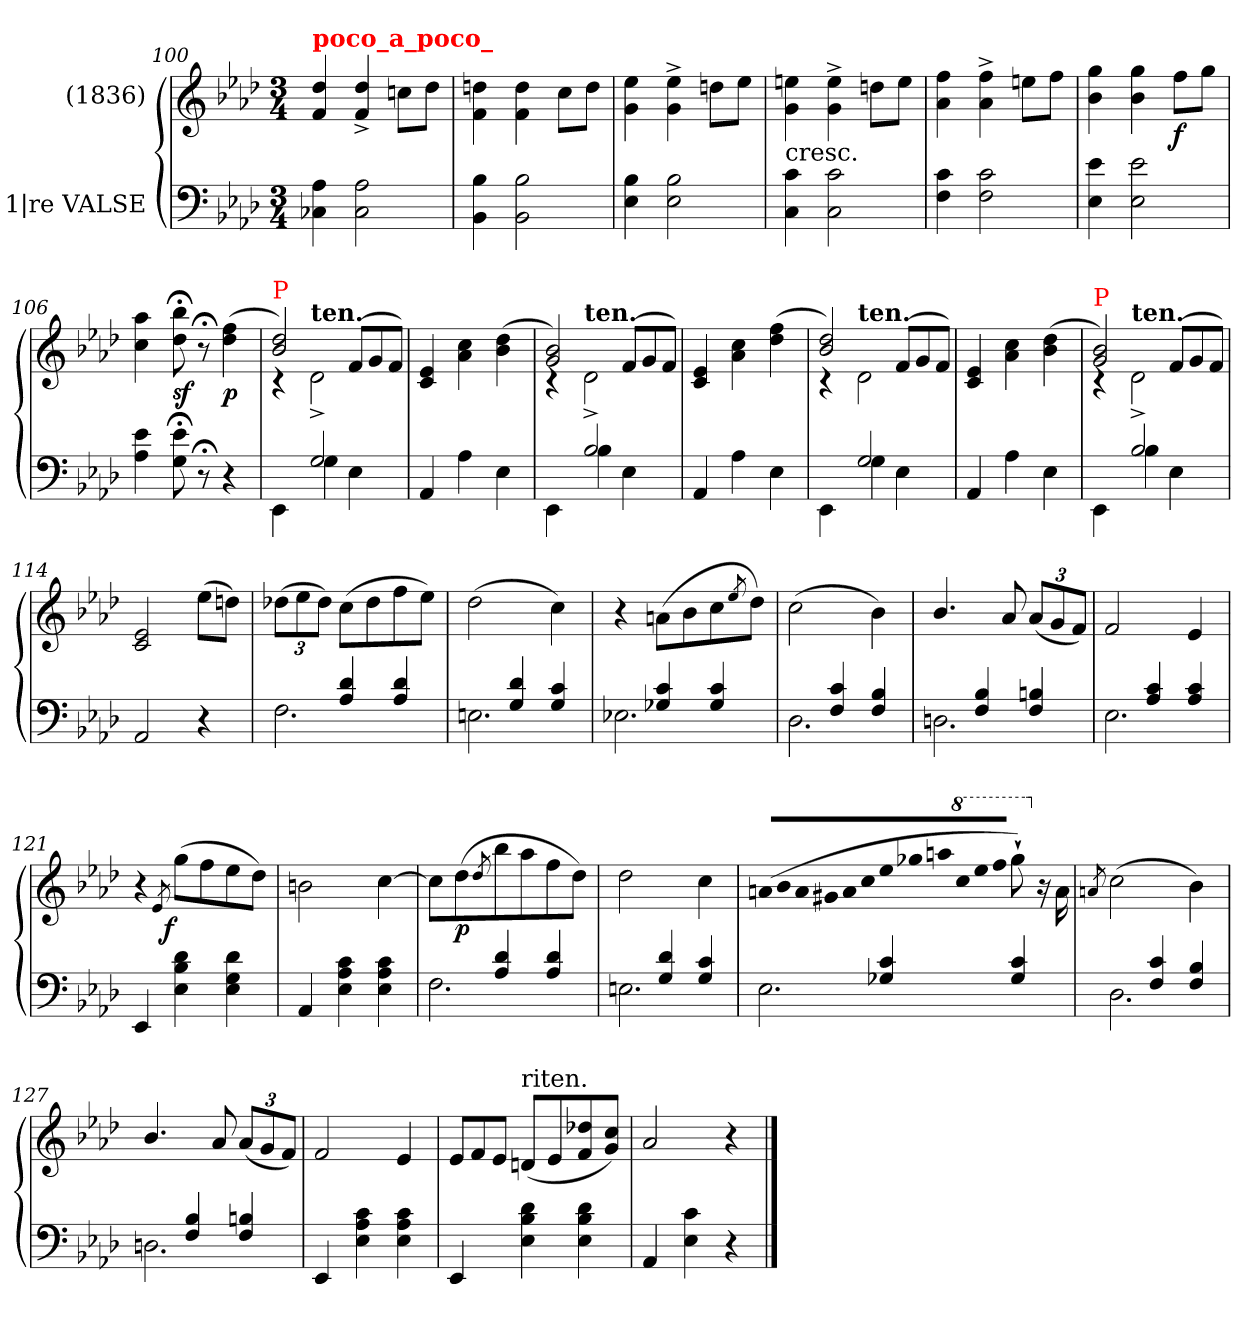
**kern	**kern	**dynam
*part2	*part1	*part1
*staff2	*staff1	*staff1
*I"1|re VALSE	*I"(1836)	*
*clefF4	*clefG2	*
*k[b-e-a-d-]	*k[b-e-a-d-]	*
*M3/4	*M3/4	*
=100	=100	=100
!	!LO:TX:a:B:color=red:t=poco_a_poco_	!
4A- 4C-X	4dd- 4f	.
2A- 2C-	4dd-^< 4f^<	.
.	8ccnL	.
.	8dd-J	.
=101	=101	=101
4B- 4BB-	4ddn\ 4f\	.
2B- 2BB-	4dd\ 4f\	.
.	8ccL	.
.	8ddJ	.
=102	=102	=102
4B- 4E-	4ee- 4g	.
2B- 2E-	4ee-^< 4g^<	.
.	8ddnL	.
.	8ee-J	.
=103	=103	=103
!	!LO:TX:c:t=cresc.	!
4c 4C	4een 4g	.
2c 2C	4ee^< 4g^<	.
.	8ddnL	.
.	8eeJ	.
=104	=104	=104
4c 4F	4ff 4a-	.
2c 2F	4ff^< 4a-^<	.
.	8eenL	.
.	8ffJ	.
=105	=105	=105
4e- 4E-	4gg 4b-	.
2e- 2E-	4gg 4b-	.
.	8ffL	f
.	8ggJ	.
=106	=106	=106
4e- 4A-	4aa- 4cc	.
8e-;< 8G;<	8bb-;< 8dd-;<	sf
8r;<	8r;<	.
4r	(>4ff 4dd-	p
=107	=107	=107
*^	*^	*
!	!	!LO:TX:a:color=red:t=P	!	!
4ryy	4EE-\	2dd- 2b-)	4rc	.
!	!	!	!LO:TX:a:B:t=ten.	!
2G	4G	.	2d-^<	.
*	*	*Xtuplet	*	*
.	4E-	(<12fL	.	.
.	.	12g	.	.
.	.	12fJ)	.	.
*v	*v	*	*	*
*	*v	*v	*
=108	=108	=108
4AA-	4e- 4c	.
4A-	4cc 4a-	.
4E-	(>4dd- 4b-	.
=109	=109	=109
*^	*^	*
4ryy	4EE-\	2b- 2g)	4rc	.
!	!	!	!LO:TX:a:B:t=ten.	!
2B-	4B-	.	2d-^<	.
.	4E-	(<12fL	.	.
.	.	12g	.	.
.	.	12fJ)	.	.
*v	*v	*	*	*
*	*v	*v	*
=110	=110	=110
4AA-	4e- 4c	.
4A-	4cc 4a-	.
4E-	(>4ff 4dd-	.
=111	=111	=111
*^	*^	*
4ryy	4EE-\	2dd- 2b-)	4rc	.
!	!	!	!LO:TX:a:B:t=ten.	!
2G	4G	.	2d-	.
.	4E-	(<12fL	.	.
.	.	12g	.	.
.	.	12fJ)	.	.
*v	*v	*	*	*
*	*v	*v	*
=112	=112	=112
4AA-	4e- 4c	.
4A-	4cc 4a-	.
4E-	(>4dd- 4b-	.
=113	=113	=113
*^	*^	*
!	!	!LO:TX:a:color=red:t=P	!	!
4ryy	4EE-\	2b- 2g)	4rc	.
!	!	!	!LO:TX:a:B:t=ten.	!
2B-	4B-	.	2d-^<	.
.	4E-	(<12fL	.	.
.	.	12g	.	.
.	.	12fJ)	.	.
*v	*v	*	*	*
*	*v	*v	*
=114	=114	=114
2AA-	2e- 2c	.
4r	(>8ee-L	.
.	8ddnJ)	.
=115	=115	=115
*^	*	*
*	*	*tuplet	*
*	*	*Xbrackettup	*
4ryy	2.F	(>12dd-XL	.
.	.	12ee-	.
.	.	12dd-J)	.
4d- 4A-	.	(>8ccL	.
.	.	8dd-	.
4d- 4A-	.	8ff	.
.	.	8ee-J)	.
=116	=116	=116	=116
4ryy	2.En	(>2dd-	.
4d- 4G	.	.	.
4c 4G	.	4cc)	.
=117	=117	=117	=117
4ryy	2.E-X	4r	.
4c 4G-X	.	(>8anL	.
.	.	8b-	.
4c 4G-	.	8cc	.
.	.	8qee-/	.
.	.	8dd-J)	.
=118	=118	=118	=118
4ryy	2.D-	(>2cc	.
4c 4F	.	.	.
4B- 4F	.	4b-)	.
=119	=119	=119	=119
4ryy	2.Dn	4.b-/	.
4B- 4F	.	.	.
.	.	8a-	.
4Bn 4F	.	(<12a-L	.
.	.	12g	.
.	.	12fJ)	.
=120	=120	=120	=120
4ryy	2.E-	2f	.
4c 4A-	.	.	.
4c 4A-	.	4e-	.
*v	*v	*	*
=121	=121	=121
4EE-	4r	.
.	8qe-/	.
!	!	!LO:DY:rj
4d- 4B- 4E-	(>8ggL	f
.	8ff	.
4d- 4G 4E-	8ee-	.
.	8dd-J)	.
=122	=122	=122
4AA-	2bn	.
4c 4A- 4E-	.	.
4c 4A- 4E-	[4cc	.
=123	=123	=123
*^	*	*
4ryy	2.F	8ccL]	.
.	.	(>8dd-	p
.	.	8qdd-/	.
4d- 4A-	.	8bb-	.
.	.	8aa-	.
4d- 4A-	.	8ff	.
.	.	8dd-J)	.
=124	=124	=124	=124
4ryy	2.En	2dd-	.
4d- 4G	.	.	.
4c 4G	.	4cc	.
=125	=125	=125	=125
*	*	*Xtuplet	*
!	!	!LO:N:vis=8	!
4ryy	2.E-	(<24an!/L	.
!	!	!LO:N:vis=8	!
.	.	24b-!	.
!	!	!LO:N:vis=8	!
.	.	24a!	.
!	!	!LO:N:vis=8	!
.	.	24g#X!	.
!	!	!LO:N:vis=8	!
.	.	24a!	.
!	!	!LO:N:vis=8	!
.	.	24cc!	.
!	!	!LO:N:vis=8	!
4c 4G-X	.	24ee-!	.
!	!	!LO:N:vis=8	!
.	.	24gg-X!	.
!	!	!LO:N:vis=8	!
.	.	24aan!	.
*	*	*8va	*
!	!	!LO:N:vis=8	!
.	.	24ccc!	.
!	!	!LO:N:vis=8	!
.	.	24eee-!	.
!	!	!LO:N:vis=8	!
.	.	24fff!J	.
4c 4G-	.	8ggg-`>\)	.
*	*	*X8va	*
.	.	16r	.
.	.	16a\	.
=126	=126	=126	=126
.	.	8qan/	.
4ryy	2.D-	(>2cc	.
4c 4F	.	.	.
4B- 4F	.	4b-)	.
=127	=127	=127	=127
4ryy	2.Dn	4.b-/	.
4B- 4F	.	.	.
.	.	8a-	.
*	*	*tuplet	*
4Bn 4F	.	(<12a-L	.
.	.	12g	.
.	.	12fJ)	.
*v	*v	*	*
=128	=128	=128
4EE-	2f	.
4c 4A- 4E-	.	.
4c 4A- 4E-	4e-	.
=129	=129	=129
*	*Xtuplet	*
4EE-	12e-L	.
.	12f	.
.	12e-J	.
!	!LO:TX:a:t=riten.	!
4d- 4B- 4E-	(<8dnL	.
.	8e-	.
4d- 4B- 4E-	8dd-X 8f	.
.	8cc 8gJ)	.
=130	=130	=130
4AA-	2a-	.
4c 4E-	.	.
4r	4r	.
==	==	==
*-	*-	*-
